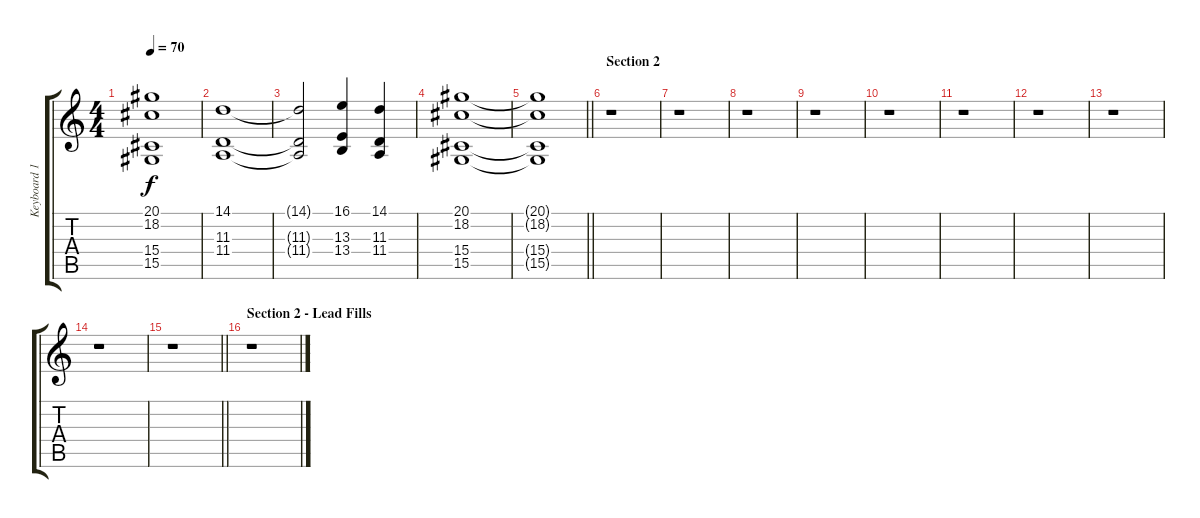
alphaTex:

\track ("Keyboard 1 (Church Organ)" "Keyboard 1") {instrument churchorgan}
\staff {score tabs}
\tuning (C4 G3 Eb3 Bb2 F2 C2) {hide}
\ts (4 4)
\tempo 70
\clef g2
\ks c
(20.1{t} 18.2{t} 15.4{t} 15.5{t}).1{dy f} |
(14.1 11.3 11.4).1 |
(14.1{t} 11.3{t} 11.4{t}).2 (16.1 13.3 13.4).4 (14.1 11.3 11.4).4 |
(20.1 18.2 15.4 15.5).1 |
\barLineRight lightlight
(20.1{t} 18.2{t} 15.4{t} 15.5{t}).1 |
\section ("" "Section 2")
r.1 |
r.1 |
r.1 |
r.1 |
r.1 |
r.1 |
r.1 |
r.1 |
r.1 |
\barLineRight lightlight
r.1 |
\section ("" "Section 2 - Lead Fills")
r.1
